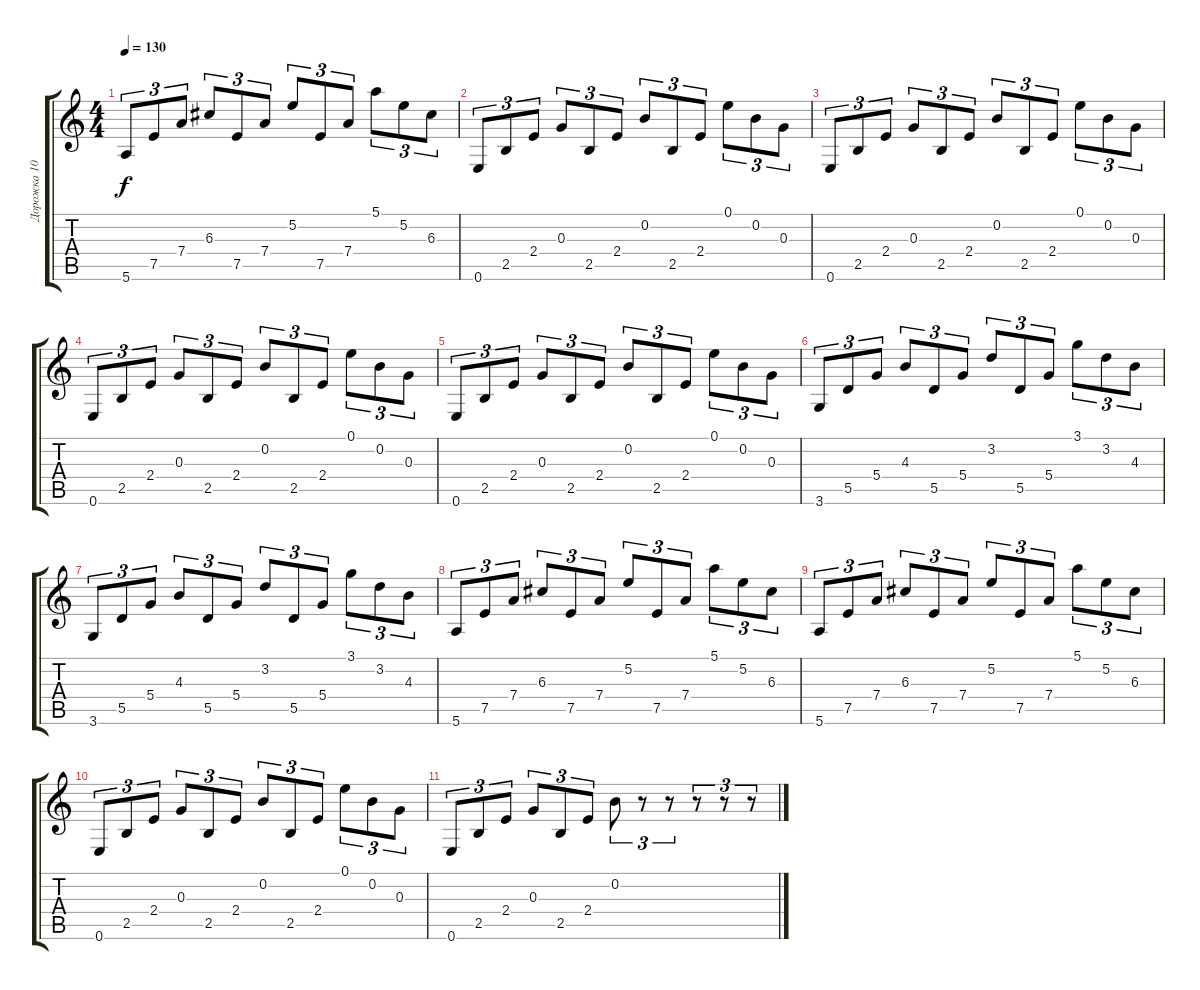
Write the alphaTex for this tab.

\track ("Дорожка 10" "Дорожка 10") {instrument electricbasspick}
\staff {score tabs}
\tuning (E4 B3 G3 D3 A2 E2) {hide}
\ts (4 4)
\tempo 130
\clef g2
\ks c
5.6.8{tu (3 2) dy f} 7.5.8{tu (3 2)} 7.4.8{tu (3 2)} 6.3.8{tu (3 2)} 7.5.8{tu (3 2)} 7.4.8{tu (3 2)} 5.2.8{tu (3 2)} 7.5.8{tu (3 2)} 7.4.8{tu (3 2)} 5.1.8{tu (3 2)} 5.2.8{tu (3 2)} 6.3.8{tu (3 2)} |
0.6.8{tu (3 2)} 2.5.8{tu (3 2)} 2.4.8{tu (3 2)} 0.3.8{tu (3 2)} 2.5.8{tu (3 2)} 2.4.8{tu (3 2)} 0.2.8{tu (3 2)} 2.5.8{tu (3 2)} 2.4.8{tu (3 2)} 0.1.8{tu (3 2)} 0.2.8{tu (3 2)} 0.3.8{tu (3 2)} |
0.6.8{tu (3 2)} 2.5.8{tu (3 2)} 2.4.8{tu (3 2)} 0.3.8{tu (3 2)} 2.5.8{tu (3 2)} 2.4.8{tu (3 2)} 0.2.8{tu (3 2)} 2.5.8{tu (3 2)} 2.4.8{tu (3 2)} 0.1.8{tu (3 2)} 0.2.8{tu (3 2)} 0.3.8{tu (3 2)} |
0.6.8{tu (3 2)} 2.5.8{tu (3 2)} 2.4.8{tu (3 2)} 0.3.8{tu (3 2)} 2.5.8{tu (3 2)} 2.4.8{tu (3 2)} 0.2.8{tu (3 2)} 2.5.8{tu (3 2)} 2.4.8{tu (3 2)} 0.1.8{tu (3 2)} 0.2.8{tu (3 2)} 0.3.8{tu (3 2)} |
0.6.8{tu (3 2)} 2.5.8{tu (3 2)} 2.4.8{tu (3 2)} 0.3.8{tu (3 2)} 2.5.8{tu (3 2)} 2.4.8{tu (3 2)} 0.2.8{tu (3 2)} 2.5.8{tu (3 2)} 2.4.8{tu (3 2)} 0.1.8{tu (3 2)} 0.2.8{tu (3 2)} 0.3.8{tu (3 2)} |
3.6.8{tu (3 2)} 5.5.8{tu (3 2)} 5.4.8{tu (3 2)} 4.3.8{tu (3 2)} 5.5.8{tu (3 2)} 5.4.8{tu (3 2)} 3.2.8{tu (3 2)} 5.5.8{tu (3 2)} 5.4.8{tu (3 2)} 3.1.8{tu (3 2)} 3.2.8{tu (3 2)} 4.3.8{tu (3 2)} |
3.6.8{tu (3 2)} 5.5.8{tu (3 2)} 5.4.8{tu (3 2)} 4.3.8{tu (3 2)} 5.5.8{tu (3 2)} 5.4.8{tu (3 2)} 3.2.8{tu (3 2)} 5.5.8{tu (3 2)} 5.4.8{tu (3 2)} 3.1.8{tu (3 2)} 3.2.8{tu (3 2)} 4.3.8{tu (3 2)} |
5.6.8{tu (3 2)} 7.5.8{tu (3 2)} 7.4.8{tu (3 2)} 6.3.8{tu (3 2)} 7.5.8{tu (3 2)} 7.4.8{tu (3 2)} 5.2.8{tu (3 2)} 7.5.8{tu (3 2)} 7.4.8{tu (3 2)} 5.1.8{tu (3 2)} 5.2.8{tu (3 2)} 6.3.8{tu (3 2)} |
5.6.8{tu (3 2)} 7.5.8{tu (3 2)} 7.4.8{tu (3 2)} 6.3.8{tu (3 2)} 7.5.8{tu (3 2)} 7.4.8{tu (3 2)} 5.2.8{tu (3 2)} 7.5.8{tu (3 2)} 7.4.8{tu (3 2)} 5.1.8{tu (3 2)} 5.2.8{tu (3 2)} 6.3.8{tu (3 2)} |
0.6.8{tu (3 2)} 2.5.8{tu (3 2)} 2.4.8{tu (3 2)} 0.3.8{tu (3 2)} 2.5.8{tu (3 2)} 2.4.8{tu (3 2)} 0.2.8{tu (3 2)} 2.5.8{tu (3 2)} 2.4.8{tu (3 2)} 0.1.8{tu (3 2)} 0.2.8{tu (3 2)} 0.3.8{tu (3 2)} |
0.6.8{tu (3 2)} 2.5.8{tu (3 2)} 2.4.8{tu (3 2)} 0.3.8{tu (3 2)} 2.5.8{tu (3 2)} 2.4.8{tu (3 2)} 0.2.8{tu (3 2)} r.8{tu (3 2)} r.8{tu (3 2)} r.8{tu (3 2)} r.8{tu (3 2)} r.8{tu (3 2)}
